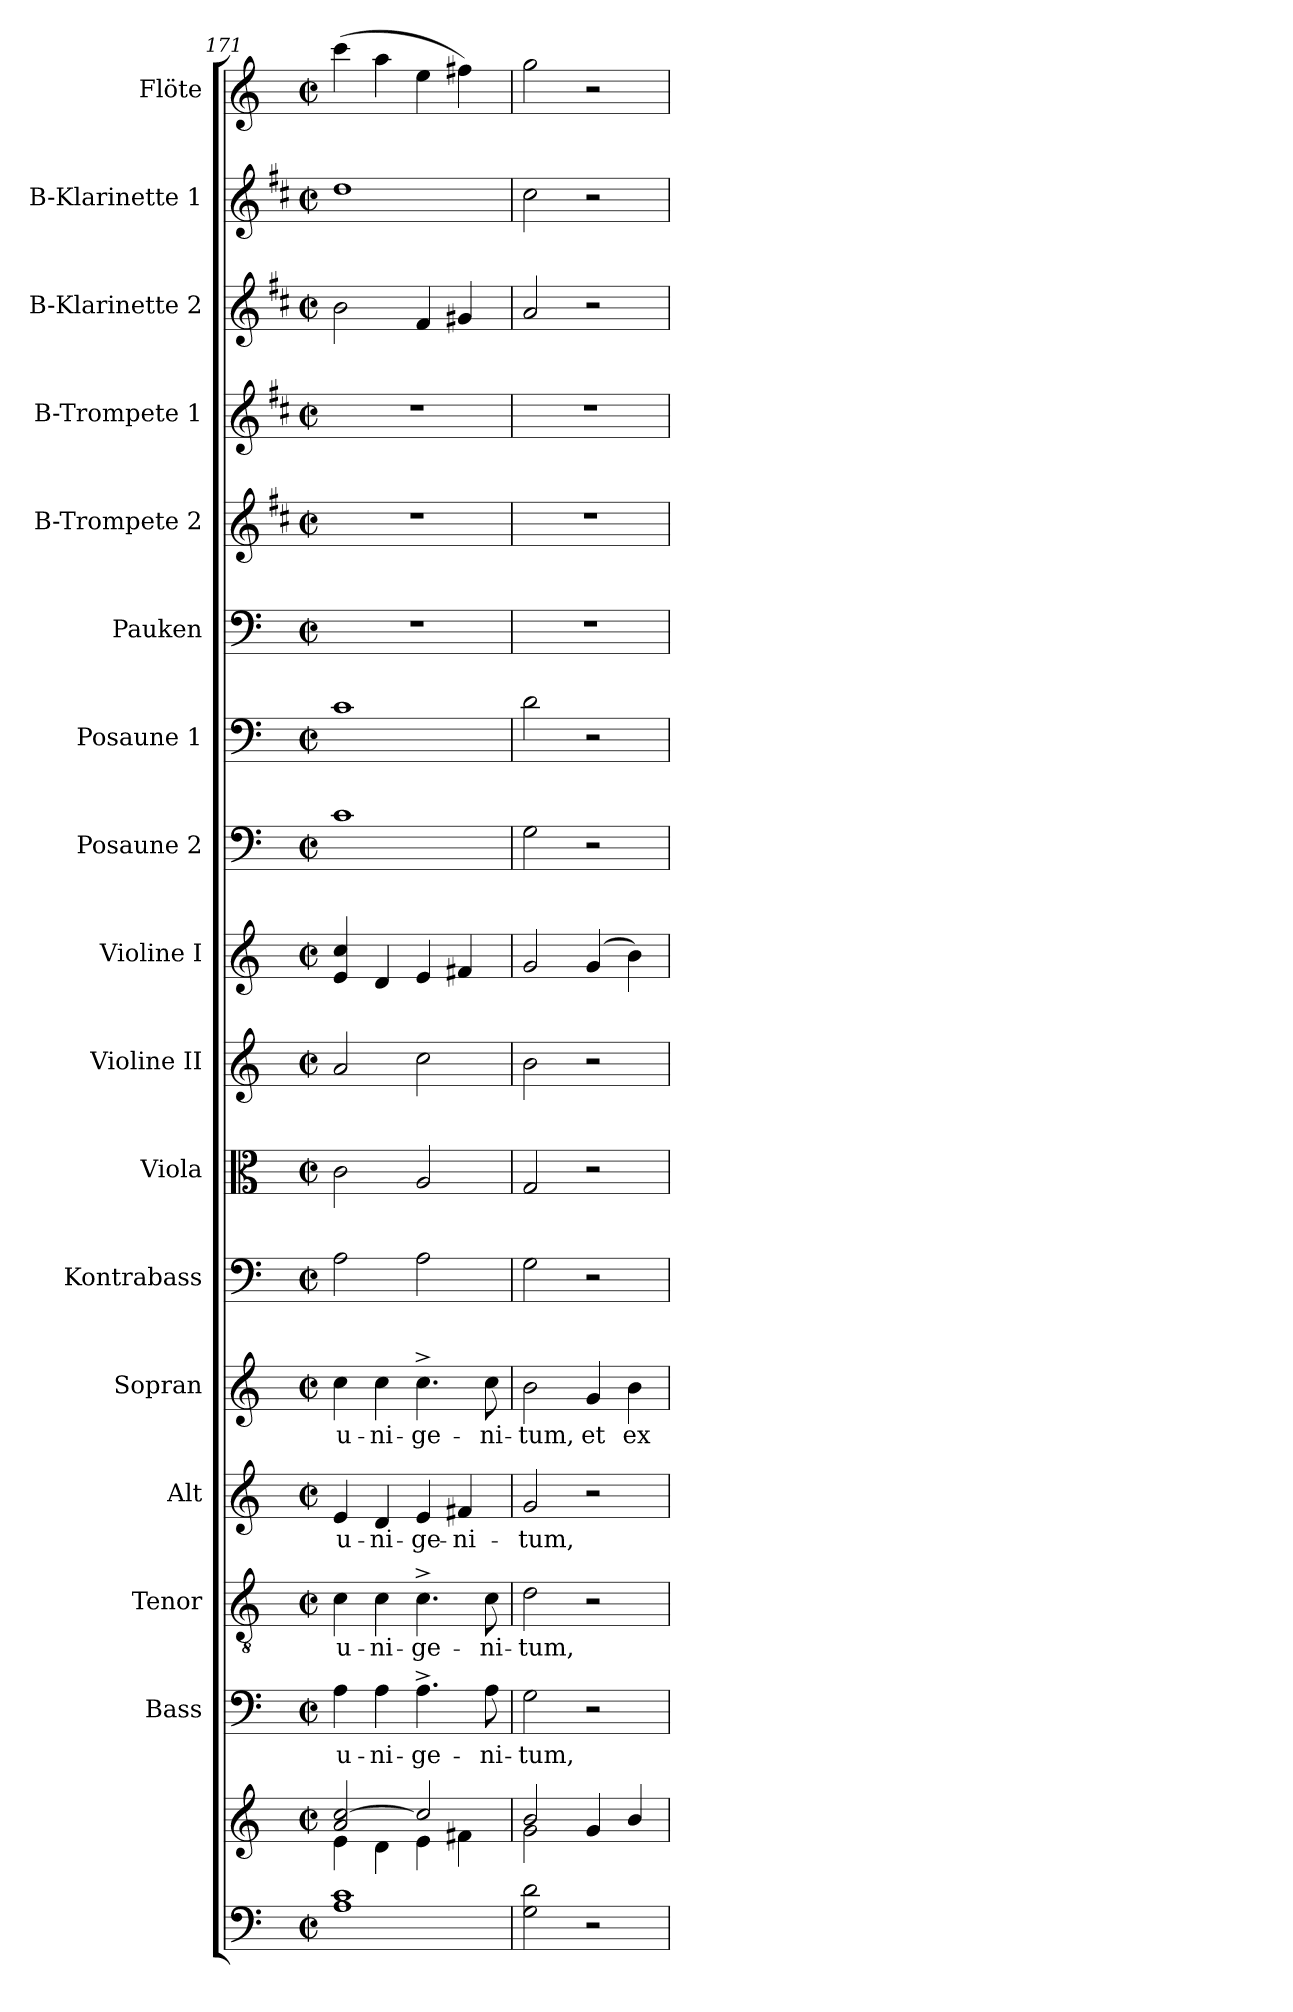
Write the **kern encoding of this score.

**kern	**kern	**kern	**text	**kern	**text	**kern	**text	**kern	**text	**kern	**kern	**kern	**kern	**kern	**kern	**kern	**kern	**kern	**kern	**kern	**kern
*part17	*part17	*part16	*part16	*part15	*part15	*part14	*part14	*part13	*part13	*part12	*part11	*part10	*part9	*part8	*part7	*part6	*part5	*part4	*part3	*part2	*part1
*staff18	*staff17	*staff16	*staff16	*staff15	*staff15	*staff14	*staff14	*staff13	*staff13	*staff12	*staff11	*staff10	*staff9	*staff8	*staff7	*staff6	*staff5	*staff4	*staff3	*staff2	*staff1
*	*	*I"Bass	*	*I"Tenor	*	*I"Alt	*	*I"Sopran	*	*I"Kontrabass	*I"Viola	*I"Violine II	*I"Violine I	*I"Posaune 2	*I"Posaune 1	*I"Pauken	*I"B-Trompete 2	*I"B-Trompete 1	*I"B-Klarinette 2	*I"B-Klarinette 1	*I"Flöte
*	*	*I'B.	*	*I'T.	*	*I'A.	*	*I'S.	*	*I'Kb.	*I'Vla.	*I'Vl. II	*I'Vl. I	*I'Pos. 2	*I'Pos. 1	*I'Pk.	*I'B Trp. 2	*I'B Trp. 1	*I'B Kl. 2	*I'B Kl. 1	*I'Fl.
*clefF4	*clefG2	*clefF4	*	*clefGv2	*	*clefG2	*	*clefG2	*	*clefF4	*clefC3	*clefG2	*clefG2	*clefF4	*clefF4	*clefF4	*clefG2	*clefG2	*clefG2	*clefG2	*clefG2
*	*	*	*	*	*	*	*	*	*	*ITrd7c12	*	*	*	*	*	*	*ITrd1c2	*ITrd1c2	*ITrd1c2	*ITrd1c2	*
*k[]	*k[]	*k[]	*	*k[]	*	*k[]	*	*k[]	*	*k[]	*k[]	*k[]	*k[]	*k[]	*k[]	*k[]	*k[]	*k[]	*k[]	*k[]	*k[]
*C:	*C:	*C:	*	*C:	*	*C:	*	*C:	*	*C:	*C:	*C:	*C:	*C:	*C:	*C:	*C:	*C:	*C:	*C:	*C:
*M2/2	*M2/2	*M2/2	*	*M2/2	*	*M2/2	*	*M2/2	*	*M2/2	*M2/2	*M2/2	*M2/2	*M2/2	*M2/2	*M2/2	*M2/2	*M2/2	*M2/2	*M2/2	*M2/2
*met(c|)	*met(c|)	*met(c|)	*	*met(c|)	*	*met(c|)	*	*met(c|)	*	*met(c|)	*met(c|)	*met(c|)	*met(c|)	*met(c|)	*met(c|)	*met(c|)	*met(c|)	*met(c|)	*met(c|)	*met(c|)	*met(c|)
=171	=171	=171	=171	=171	=171	=171	=171	=171	=171	=171	=171	=171	=171	=171	=171	=171	=171	=171	=171	=171	=171
*	*^	*	*	*	*	*	*	*	*	*	*	*	*	*	*	*	*	*	*	*	*
!	!	!	!	!LO:LY:b	!	!LO:LY:b	!	!LO:LY:b	!	!LO:LY:b	!	!	!	!	!	!	!	!	!	!	!	!
1A 1c	2a/ [>2cc/	4e\	4A\	u-	4c\	u-	4e/	u-	4cc\	u-	2AA\	2c\	2a/	4e/ 4cc/	1c	1c	1r	1r	1r	2a\	1cc	(>4ccc\
!	!	!	!	!LO:LY:b	!	!LO:LY:b	!	!LO:LY:b	!	!LO:LY:b	!	!	!	!	!	!	!	!	!	!	!	!
.	.	4d\	4A\	-ni-	4c\	-ni-	4d/	-ni-	4cc\	-ni-	.	.	.	4d/	.	.	.	.	.	.	.	4aa\
!	!	!	!	!LO:LY:b	!	!LO:LY:b	!	!LO:LY:b	!	!LO:LY:b	!	!	!	!	!	!	!	!	!	!	!	!
.	2cc/]	4e\	4.A^>\	-ge-	4.c^>\	-ge-	4e/	-ge-	4.cc^>\	-ge-	2AA\	2A/	2cc\	4e/	.	.	.	.	.	4e/	.	4ee\
!	!	!	!	!	!	!	!	!LO:LY:b	!	!	!	!	!	!	!	!	!	!	!	!	!	!
.	.	4f#X\	.	.	.	.	4f#X/	-ni-	.	.	.	.	.	4f#X/	.	.	.	.	.	4f#X/	.	4ff#X\)
!	!	!	!	!LO:LY:b	!	!LO:LY:b	!	!	!	!LO:LY:b	!	!	!	!	!	!	!	!	!	!	!	!
.	.	.	8A\	-ni-	8c\	-ni-	.	.	8cc\	-ni-	.	.	.	.	.	.	.	.	.	.	.	.
=172	=172	=172	=172	=172	=172	=172	=172	=172	=172	=172	=172	=172	=172	=172	=172	=172	=172	=172	=172	=172	=172	=172
!	!	!	!	!LO:LY:b	!	!LO:LY:b	!	!LO:LY:b	!	!LO:LY:b	!	!	!	!	!	!	!	!	!	!	!	!
2G\ 2d\	2b/	2g\	2G\	-tum,	2d\	-tum,	2g/	-tum,	2b\	-tum,	2GG\	2G/	2b\	2g/	2G\	2d\	1r	1r	1r	2g/	2b\	2gg\
!	!	!	!	!	!	!	!	!	!	!LO:LY:b	!	!	!	!	!	!	!	!	!	!	!	!
2r	4g/	2ryy	2r	.	2r	.	2r	.	4g/	et	2r	2r	2r	(4g/	2r	2r	.	.	.	2r	2r	2r
!	!	!	!	!	!	!	!	!	!	!LO:LY:b	!	!	!	!	!	!	!	!	!	!	!	!
.	4b/	.	.	.	.	.	.	.	4b\	ex	.	.	.	4b\)	.	.	.	.	.	.	.	.
*	*v	*v	*	*	*	*	*	*	*	*	*	*	*	*	*	*	*	*	*	*	*	*
=	=	=	=	=	=	=	=	=	=	=	=	=	=	=	=	=	=	=	=	=	=
*-	*-	*-	*-	*-	*-	*-	*-	*-	*-	*-	*-	*-	*-	*-	*-	*-	*-	*-	*-	*-	*-
